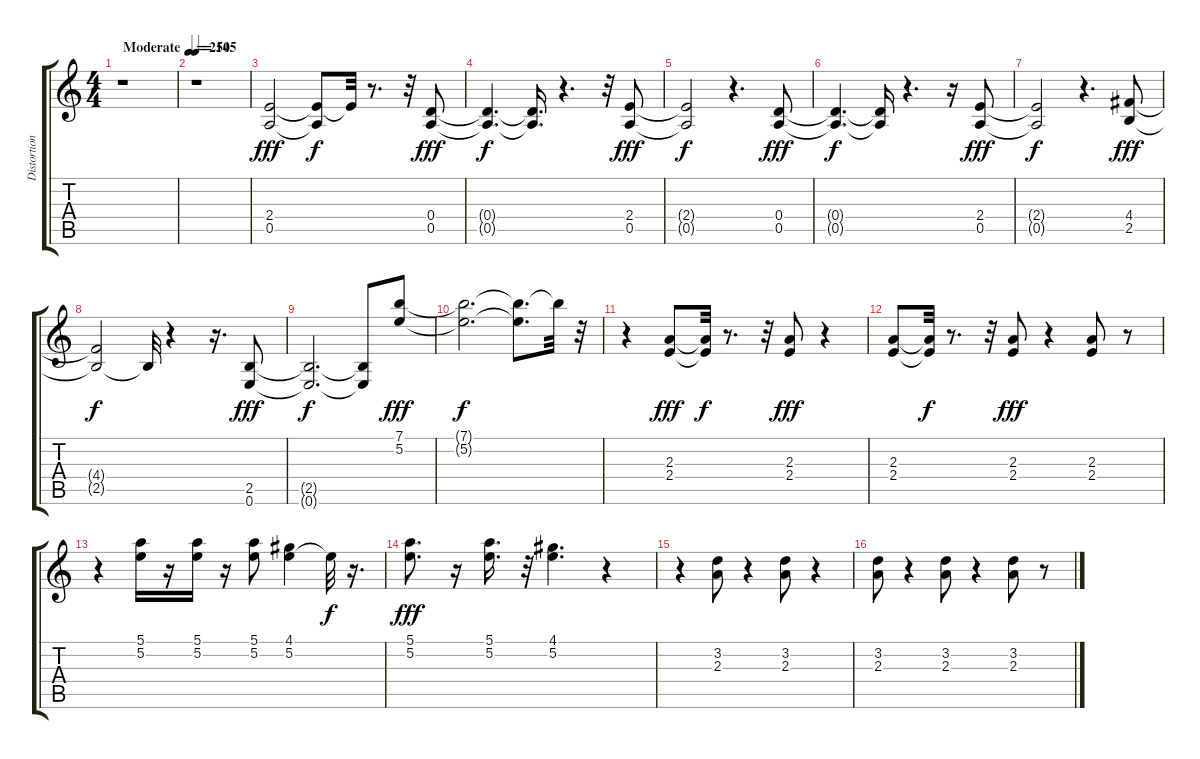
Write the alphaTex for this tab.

\track ("Distortion Guitar - ____________ _______" "Distortion") {instrument distortionguitar}
\staff {score tabs}
\tuning (E4 B3 G3 D3 A2 E2) {hide}
\ts (4 4)
\tempo (250 "Moderate")
\clef g2
\ks c
r.1{dy fff instrument distortionguitar} |
\tempo 145
r.1 |
(2.4 0.5).2{instrument distortionguitar} (2.4{t} 0.5{t}).8{dy f} 2.4{t}.32 r.8{d} r.32 (0.4 0.5).8{dy fff} |
(0.4{t} 0.5{t}).4{d dy f} (0.4{t} 0.5{t}).16{d} r.4{d} r.32 (2.4 0.5).8{dy fff} |
(2.4{t} 0.5{t}).2{dy f} r.4{d} (0.4 0.5).8{dy fff} |
(0.4{t} 0.5{t}).4{d dy f} (0.4{t} 0.5{t}).16 r.4{d} r.16 (2.4 0.5).8{dy fff} |
(2.4{t} 0.5{t}).2{dy f} r.4{d} (4.4 2.5).8{dy fff} |
(4.4{t} 2.5{t}).2{dy f} 2.5{t}.32 r.4 r.16{d} (2.5 0.6).8{dy fff} |
(2.5{t} 0.6{t}).2{d dy f} (2.5{t} 0.6{t}).8 (7.1 5.2).8{dy fff} |
(7.1{t} 5.2{t}).2{d dy f} (7.1{t} 5.2{t}).8{d} 7.1{t}.32 r.32 |
r.4 (2.3 2.4).8{dy fff} (2.3{t} 2.4{t}).32{dy f} r.8{d} r.32 (2.3 2.4).8{dy fff} r.4 |
(2.3 2.4).8 (2.3{t} 2.4{t}).32{dy f} r.8{d} r.32 (2.3 2.4).8{dy fff} r.4 (2.3 2.4).8 r.8 |
r.4 (5.1 5.2).16 r.16 (5.1 5.2).16 r.16 (5.1 5.2).8 (4.1 5.2).4 5.2{t}.32{dy f} r.16{d} |
(5.1 5.2).8{d dy fff} r.16 (5.1 5.2).16{d} r.32 (4.1 5.2).4{d} r.4 |
r.4 (3.2 2.3).8 r.4 (3.2 2.3).8 r.4 |
(3.2 2.3).8 r.4 (3.2 2.3).8 r.4 (3.2 2.3).8 r.8
